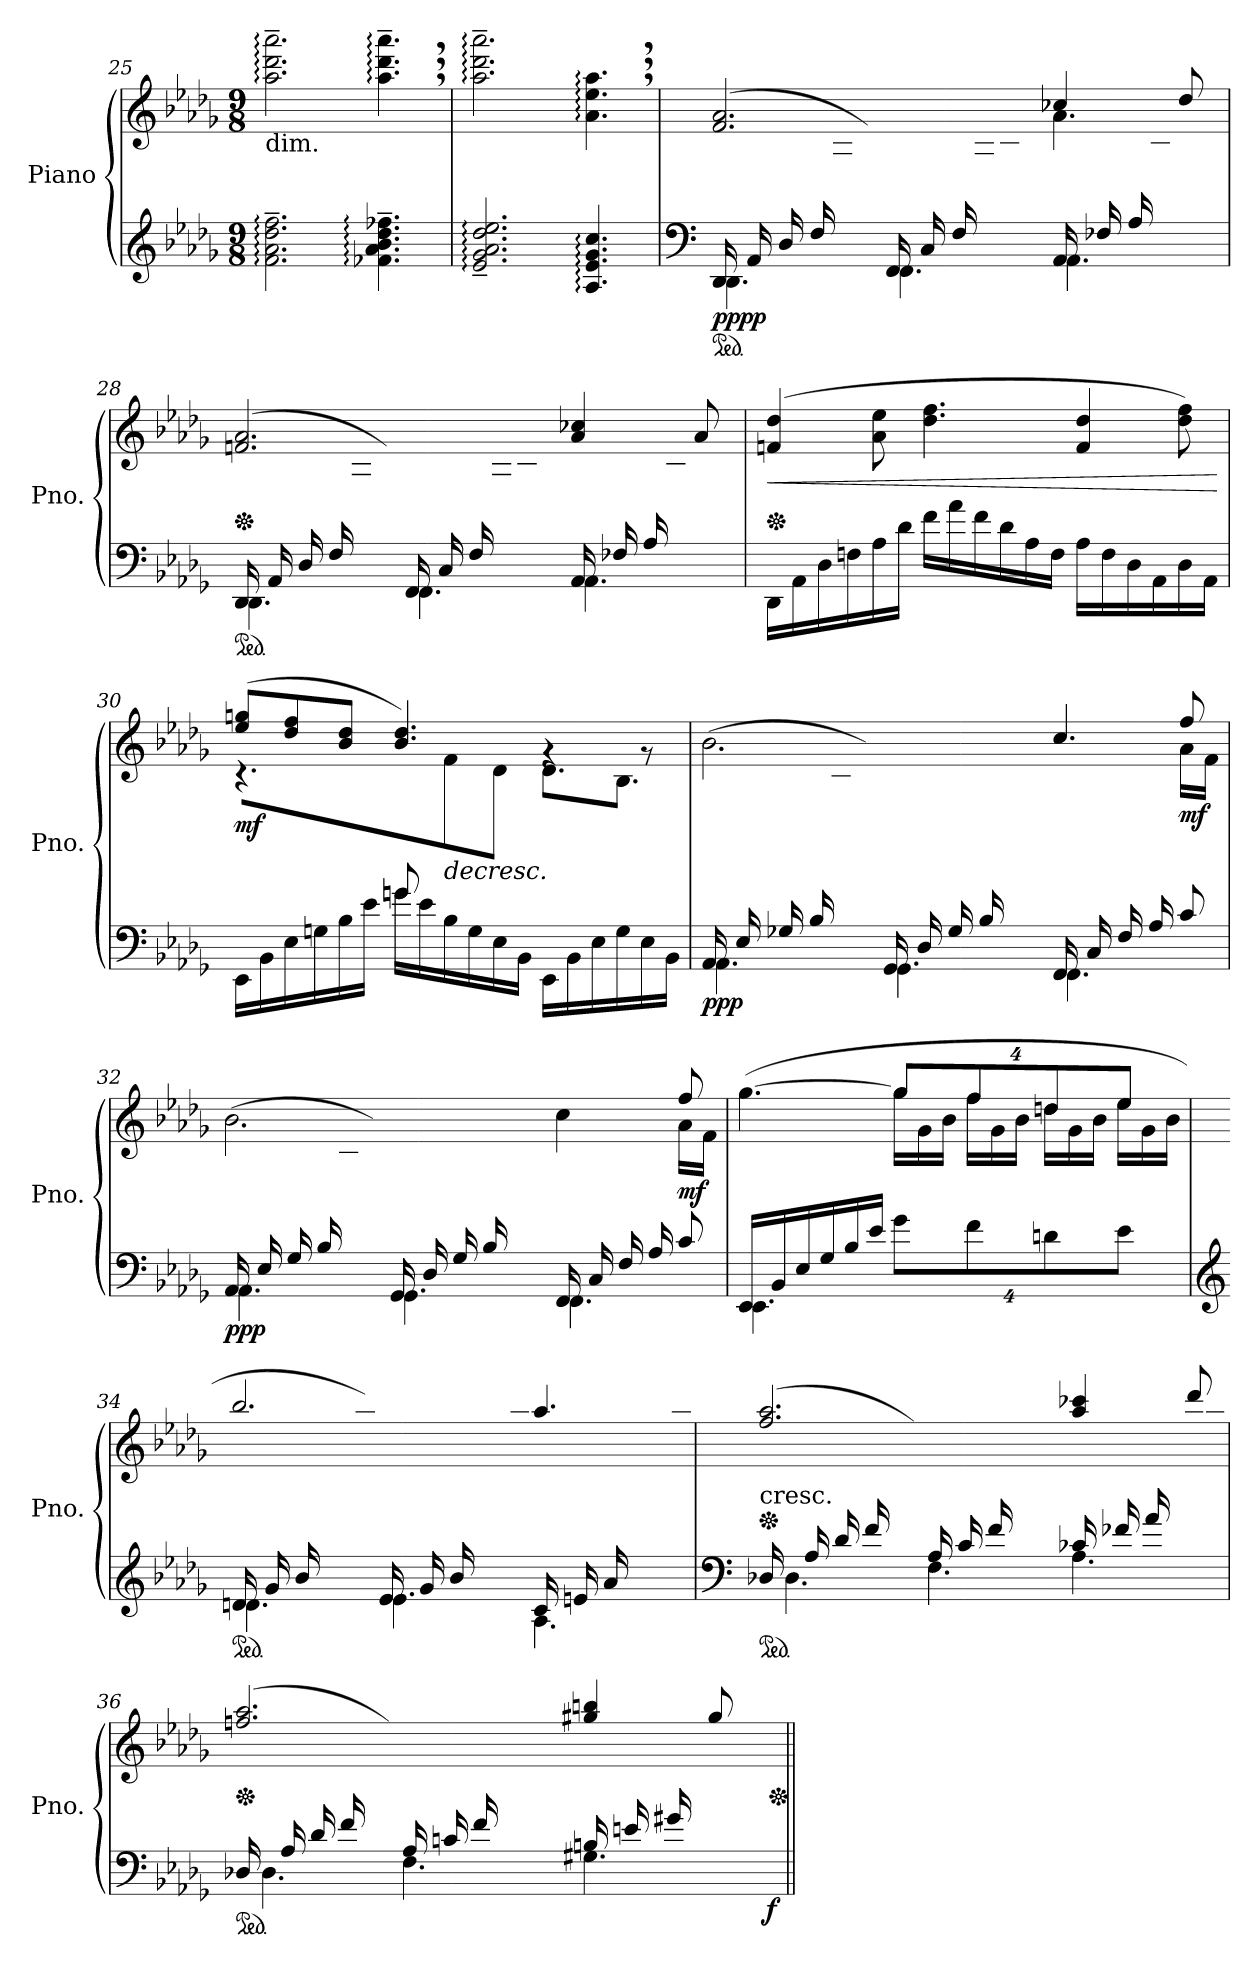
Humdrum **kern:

**kern	**kern	**dynam
*part1	*part1	*part1
*staff2	*staff1	*staff1/2
*I"Piano	*	*
*I'Pno.	*	*
*clefG2	*clefG2	*
*k[b-e-a-d-g-]	*k[b-e-a-d-g-]	*
*M9/8	*M9/8	*
=25	=25	=25
!	!LO:TX:b:t=dim.	!
2.f\:~ 2.a-\:~ 2.dd-\:~ 2.ff\:~	2.aa-\:~ 2.ddd-\:~ 2.aaa-\:~	.
4.f-X\:~ 4.a-\:~ 4.b-\:~ 4.dd-\:~ 4.ff-X\:~	4.aa-\:~, 4.ddd-\:~, 4.aaa-\:~,	.
!!LO:LB:g=z
=26	=26	=26
2.e-/:~ 2.g-/:~ 2.a-/:~ 2.dd-/:~ 2.ee-/:~	2.aa-\:~ 2.ddd-\:~ 2.aaa-\:~	.
4.A-/: 4.e-/: 4.g-/: 4.cc/:	4.a-\:, 4.ee-\:, 4.aa-\:,	.
=27	=27	=27
*clefF4	*	*
*ped	*	*
*^	*	*
!	!LO:N:head=solid	!	!LO:DY:b=2
*	*	*^	*
*	*	*	*^	*
!	!	!	!	!	!LO:DY:n=1:b
(<16DD-/LL	4.DD-\	(>2.f/ 2.a-/	2.ryy	4ryy	pp pp
16AA-/	.	.	.	.	.
16D-/	.	.	.	.	.
16F/	.	.	.	.	.
8ryy	.	.	.	16A-\	.
.	.	.	.	16d-\JJ)	.
!	!LO:N:head=solid	!	!	!	!
(<16FF/LL	4.FF\	.	.	8.ryy	.
16C/	.	.	.	.	.
16F/	.	.	.	.	.
8.ryy	.	.	.	16A-\	.
.	.	.	.	16c\	.
.	.	.	.	16f\JJ)	.
!	!LO:N:head=solid	!	!	!	!
(<16AA-/LL	4.AA-\	4cc-X/	4.a-\	8.ryy	.
16F-X/	.	.	.	.	.
16A-/	.	.	.	.	.
8.ryy	.	.	.	16c-X\	.
.	.	8dd-/)	.	16f-X\	.
.	.	.	.	16a-\JJ)	.
*	*	*v	*v	*v	*
!!LO:LB:g=z
=28	=28	=28	=28
*ped	*	*	*
*	*	*^	*
*	*	*	*^	*
!	!LO:N:head=solid	!	!	!	!
*	*	*v	*v	*v	*
*	*	*Xped	*
*	*	*^	*
(<16DD-/LL	4.DD-\	(>2.fn/ 2.a-/	4ryy	.
16AA-/	.	.	.	.
16D-/	.	.	.	.
16F/	.	.	.	.
8ryy	.	.	16A-\	.
.	.	.	16d-\JJ)	.
!	!LO:N:head=solid	!	!	!
(<16FF/LL	4.FF\	.	8.ryy	.
16C/	.	.	.	.
16F/	.	.	.	.
8.ryy	.	.	16A-\	.
.	.	.	16c\	.
.	.	.	16f\JJ)	.
!	!LO:N:head=solid	!	!	!
(<16AA-/LL	4.AA-\	4a-/ 4cc-X/	8.ryy	.
16F-X/	.	.	.	.
16A-/	.	.	.	.
8.ryy	.	.	16c-X\	.
.	.	8a-/)	16f-X\	.
.	.	.	16a-\JJ)	.
*v	*v	*	*	*
*	*v	*v	*
=29	=29	=29
*	*Xped	*
*	*^	*
!	!	!	!LO:HP:b
*	*v	*v	*
16DD-\LL	(>4fn/ 4dd-/	<
16AA-\	.	.
16D-\	.	.
16Fn\	.	.
16A-\	8a-\ 8ee-\	.
16d-\JJ	.	.
16f\LL	4.dd-\ 4.ff\	.
16a-\	.	.
16f\	.	.
16d-\	.	.
16A-\	.	.
16F\JJ	.	.
16A-\LL	4f/ 4dd-/	.
16F\	.	.
16D-\	.	.
16AA-\	.	.
16D-\	8dd-\ 8ff\)	.
16AA-\JJ	.	.
.	.	[
!!LO:LB:g=z
=30	=30	=30
*^	*^	*
!	!	!	!	!LO:DY:b
4.ryy	16EE-\LL	(>8ee-/ 8ggn/L	4.r	mf
.	16BB-\	.	.	.
.	16E-\	8dd-/ 8ff/	.	.
.	16Gn\	.	.	.
.	16B-\	8b-/ 8dd-/J	.	.
.	16e-\JJ	.	.	.
(<8gn/L	16gn\LL	4.b-/ 4.dd-/)	8ryy	.
.	16e-\	.	.	.
!	!	!	!	!LO:HP:b
2ryy	16B-\	.	8f\	>
.	16G\	.	.	.
.	16E-\	.	8d-\J	.
.	16BB-\JJ	.	.	.
.	16EE-\LL	4rg	8.d-\L	.
.	16BB-\	.	.	.
.	16E-\	.	.	.
.	16G\	.	8.B-\J)	.
8ryy	16E-\	8rg	.	.
.	16BB-\JJ	.	.	.
*	*	*v	*v	*
=31	=31	=31	=31
!	!LO:N:head=solid	!	!LO:DY:b=2
*	*	*^	*
*	*	*	*^	*
*	*	*	*	*^	*
!	!	!	!	!	!	!LO:DY:n=1:b
(<16AA-/LL	4.AA-\	(>2.b-\	2.ryy	2.ryy	4ryy	pp p
16E-/	.	.	.	.	.	.
16G-X/	.	.	.	.	.	.
16B-/	.	.	.	.	.	.
8ryy	.	.	.	.	16c\	.
.	.	.	.	.	16g-\JJ)	.
!	!LO:N:head=solid	!	!	!	!	!
(<16GG-/LL	4.GG-\	.	.	.	4ryy	.
16D-/	.	.	.	.	.	.
16G-/	.	.	.	.	.	.
16B-/	.	.	.	.	.	.
8ryy	.	.	.	.	16d-\	.
.	.	.	.	.	16g-\JJ)	.
!	!LO:N:head=solid	!	!	!	!	!
16FF/LL	4.FF\	4.cc/	4ryy	4ryy	4.ryy	.
16C/	.	.	.	.	.	.
16F/	.	.	.	.	.	.
16A-/J	.	.	.	.	.	.
!	!	!	!	!	!	!LO:DY:n=2:b
8c/J	.	.	8ff/)	16a-\LL	.	] mf
.	.	.	.	16f\JJ	.	.
*	*	*	*	*v	*v	*
!!LO:PB:g=z
=32	=32	=32	=32	=32	=32
!	!LO:N:head=solid	!	!	!	!LO:DY:b=2
!	!	!	!	!	!LO:DY:n=1:b
(<16AA-/LL	4.AA-\	(>2.b-\	2.ryy	4ryy	pp p
16E-/	.	.	.	.	.
16G-/	.	.	.	.	.
16B-/	.	.	.	.	.
8ryy	.	.	.	16c\	.
.	.	.	.	16g-\JJ)	.
!	!LO:N:head=solid	!	!	!	!
(<16GG-/LL	4.GG-\	.	.	4ryy	.
16D-/	.	.	.	.	.
16G-/	.	.	.	.	.
16B-/	.	.	.	.	.
8ryy	.	.	.	16d-\	.
.	.	.	.	16g-\JJ)	.
!	!LO:N:head=solid	!	!	!	!
16FF/LL	4.FF\	4cc\	4ryy	4.ryy	.
16C/	.	.	.	.	.
16F/	.	.	.	.	.
16A-/J	.	.	.	.	.
!	!	!	!	!	!LO:DY:n=2:b
8c/J	.	8ff/)	16a-\LL	.	mf
.	.	.	16f\JJ	.	.
*	*	*	*v	*v	*
=33	=33	=33	=33	=33
!	!LO:N:head=solid	!	!	!
16EE-/LL	4.EE-\	(>[4.gg-\	4.ryy	.
16BB-/	.	.	.	.
16E-/	.	.	.	.
16G-/	.	.	.	.
16B-/	.	.	.	.
16e-/JJ	.	.	.	.
*Xbrackettup	*	*Xbrackettup	*	*
16%3g-\L	4ryy	16%3gg-/L]	16gg-\LL	.
.	.	.	16g-\	.
.	.	.	16b-\JJ	.
16%3f\	.	16%3ff/	16ff\LL	.
.	2ryy	.	16g-\	.
.	.	.	16b-\JJ	.
16%3dn\	.	16%3ddn/	16dd\LL	.
.	.	.	16g-\	.
.	.	.	16b-\JJ	.
16%3e-\J	.	16%3ee-/J	16ee-\LL	.
.	.	.	16g-\	.
.	.	.	16b-\JJ	.
!!LO:PB:g=z	!!
=34	=34	=34	=34	=34
*clefG2	*	*	*	*
*ped	*	*	*	*
!	!LO:N:head=solid	!	!	!
(<16dn/LL	4.d\	2.bb-/	8.ryy	.
16g-/	.	.	.	.
16b-/	.	.	.	.
8.ryy	.	.	16b-\	.
.	.	.	16gg-\	.
.	.	.	16bb-\JJ)	.
!	!LO:N:head=solid	!	!	!
(<16e-/LL	4.e-\	.	8.ryy	.
16g-/	.	.	.	.
16b-/	.	.	.	.
8.ryy	.	.	16b-\	.
.	.	.	16gg-\	.
.	.	.	16bb-\JJ)	.
16c/LL	4.A-\	4.aa-/)	8.ryy	.
16en/	.	.	.	.
16a-/	.	.	.	.
8.ryy	.	.	16cc\	.
.	.	.	16een\	.
.	.	.	16aa-\JJ	.
!!LO:LB:g=z	!!
=35	=35	=35	=35	=35
*clefF4	*	*	*	*
*ped	*	*	*	*
!	!LO:N:head=solid	!	!	!
*	*	*Xped	*	*
!	!	!LO:TX:b:t=cresc.	!	!
(<16D-X/LL	4.D-\	(>2.ff/ 2.aa-/	4ryy	.
16A-/	.	.	.	.
16d-/	.	.	.	.
16f/	.	.	.	.
8ryy	.	.	16a-\	.
.	.	.	16dd-\JJ)	.
!	!LO:N:head=solid	!	!	!
(<16A-/LL	4.F\	.	8.ryy	.
16c/	.	.	.	.
16f/	.	.	.	.
8.ryy	.	.	16a-\	.
.	.	.	16cc\	.
.	.	.	16ff\JJ)	.
!	!LO:N:head=solid	!	!	!
16c-X/LL	4.A-\	4aa-/ 4ccc-X/	8.ryy	.
16f-X/	.	.	.	.
16a-/	.	.	.	.
8.ryy	.	.	16cc-X\	.
.	.	8ddd-/)	16ff-X\	.
.	.	.	16aa-\JJ	.
*v	*v	*	*	*
!!LO:LB:g=z	!!
=36	=36	=36	=36
*ped	*	*	*
*^	*	*	*
!	!LO:N:head=solid	!	!	!
*	*	*Xped	*	*
*	*^	*	*	*
(<16D-X/LL	4.D-\	1ryy	(>2.ffn/ 2.aa-/	4ryy	.
16A-/	.	.	.	.	.
16d-/	.	.	.	.	.
16f/	.	.	.	.	.
8ryy	.	.	.	16a-\	.
.	.	.	.	16dd-\JJ)	.
!	!LO:N:head=solid	!	!	!	!
(<16A-/LL	4.F\	.	.	8.ryy	.
16cn/	.	.	.	.	.
16f/	.	.	.	.	.
8.ryy	.	.	.	16a-\	.
.	.	.	.	16ccn\	.
.	.	.	.	16ff\JJ)	.
!	!LO:N:head=solid	!	!	!	!
16Bn/LL	4.G#X\	.	4gg#X/ 4bbn/	8.ryy	.
16en/	.	.	.	.	.
16g#X/	.	.	.	.	.
8.ryy	.	.	.	16bn\	.
.	.	16ryy	8gg#/)	16gg#X\	.
!	!	!	!	!	!LO:DY:b=2
.	.	16ryy	.	16een\JJ	f
*	*	*	*Xped	*	*
*v	*v	*v	*	*	*
*	*v	*v	*
=||	=||	=||
*-	*-	*-
